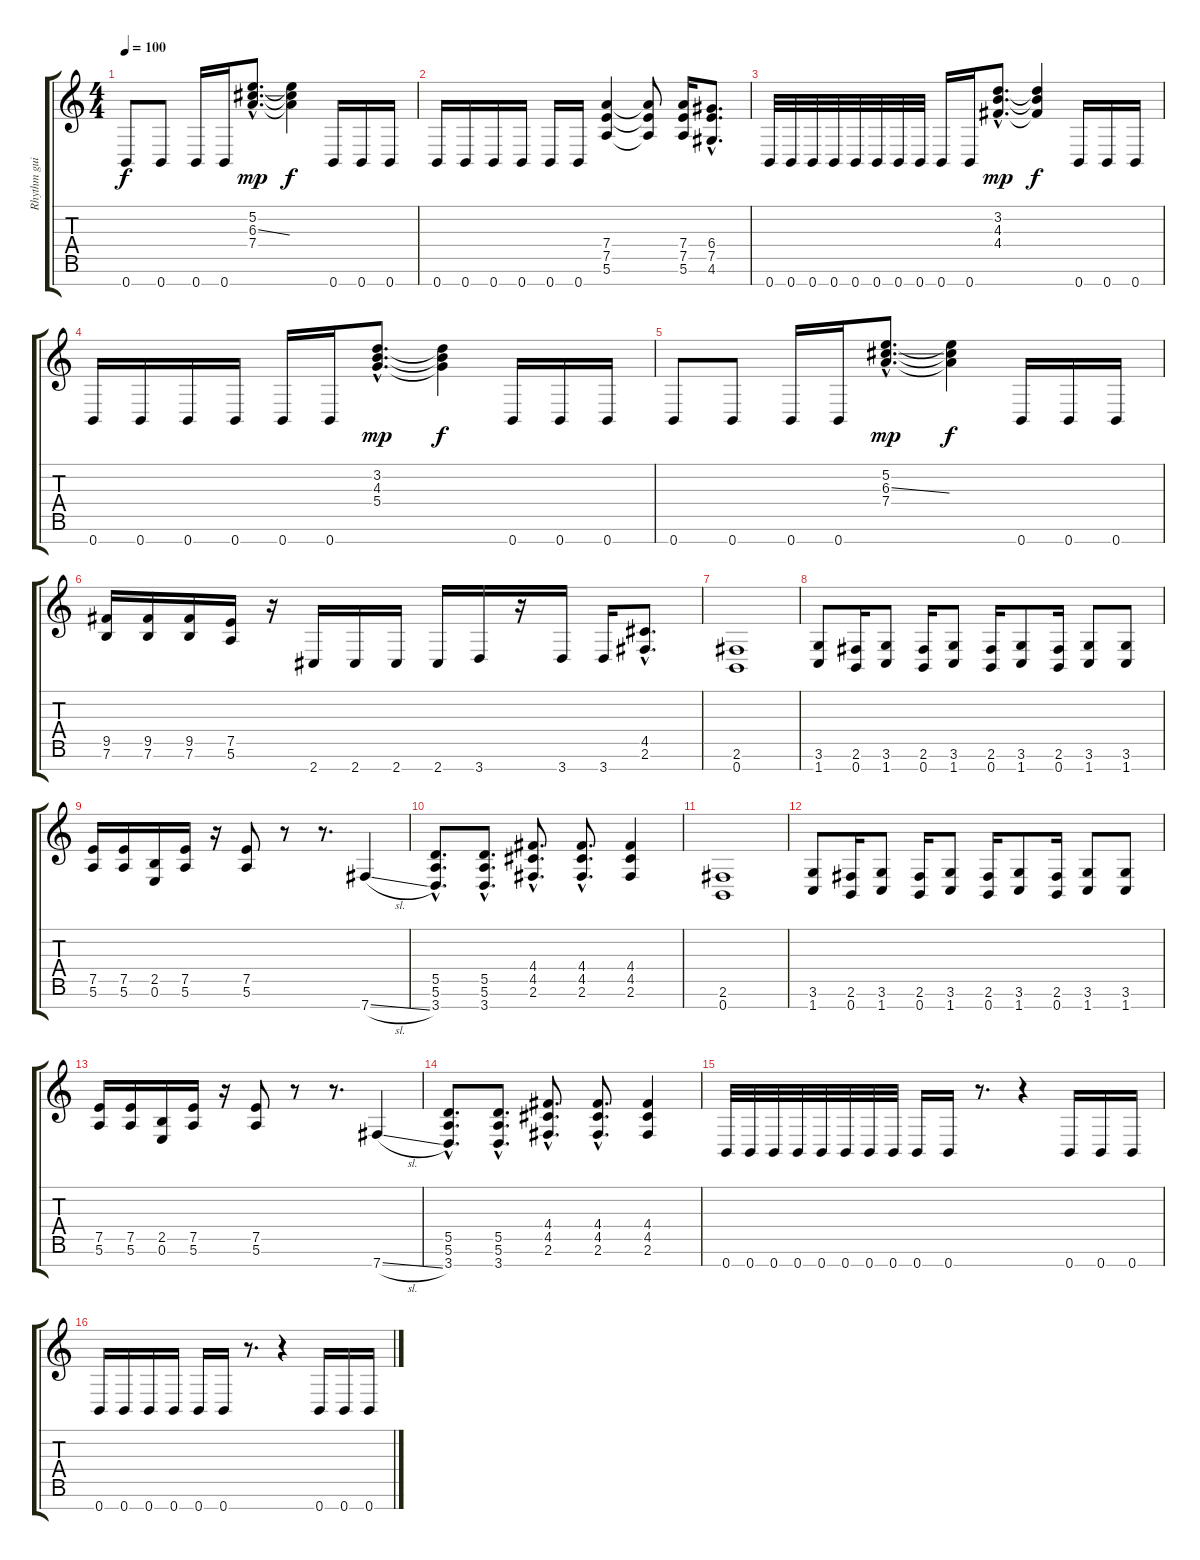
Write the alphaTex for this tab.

\track ("Rhythm guitar" "Rhythm gui") {instrument distortionguitar}
\staff {score tabs}
\tuning (E4 B3 G3 D3 A2 E2 B1) {hide}
\ts (4 4)
\tempo 100
\clef g2
\ks c
0.7.8{dy f} 0.7.8 0.7.16 0.7.16 (5.2{hac} 6.3{ss hac} 7.4{hac}).8{d dy mp} (5.2{t} 6.3{t} 7.4{t}).4{dy f} 0.7.16 0.7.16 0.7.16 |
0.7.16 0.7.16 0.7.16 0.7.16 0.7.16 0.7.16 (7.4 7.5 5.6).4 (7.4{t} 7.5{t} 5.6{t}).8 (7.4 7.5 5.6).16 (6.4{hac} 7.5{hac} 4.6{hac}).8{d} |
0.7.32 0.7.32 0.7.32 0.7.32 0.7.32 0.7.32 0.7.32 0.7.32 0.7.16 0.7.16 (3.2{hac} 4.3{hac} 4.4{hac}).8{d dy mp} (3.2{t} 4.3{t} 4.4{t}).4{dy f} 0.7.16 0.7.16 0.7.16 |
0.7.16 0.7.16 0.7.16 0.7.16 0.7.16 0.7.16 (3.2{hac} 4.3{hac} 5.4{hac}).8{d dy mp} (3.2{t} 4.3{t} 5.4{t}).4{dy f} 0.7.16 0.7.16 0.7.16 |
0.7.8 0.7.8 0.7.16 0.7.16 (5.2{hac} 6.3{ss hac} 7.4{hac}).8{d dy mp} (5.2{t} 6.3{t} 7.4{t}).4{dy f} 0.7.16 0.7.16 0.7.16 |
(9.5 7.6).16 (9.5 7.6).16 (9.5 7.6).16 (7.5 5.6).16 r.16 2.7.16 2.7.16 2.7.16 2.7.16 3.7.16 r.16 3.7.16 3.7.16 (4.5{hac} 2.6{hac}).8{d} |
(2.6 0.7).1 |
(3.6 1.7).8 (2.6 0.7).16 (3.6 1.7).8 (2.6 0.7).16 (3.6 1.7).8 (2.6 0.7).16 (3.6 1.7).8 (2.6 0.7).16 (3.6 1.7).8 (3.6 1.7).8 |
(7.5 5.6).16 (7.5 5.6).16 (2.5 0.6).16 (7.5 5.6).16 r.16 (7.5 5.6).8 r.8 r.8{d} 7.7{sl}.4 |
(5.5{hac} 5.6{hac} 3.7{hac}).8{d} (5.5{hac} 5.6{hac} 3.7{hac}).8{d} (4.4{hac} 4.5{hac} 2.6{hac}).8{d} (4.4{hac} 4.5{hac} 2.6{hac}).8{d} (4.4 4.5 2.6).4 |
(2.6 0.7).1 |
(3.6 1.7).8 (2.6 0.7).16 (3.6 1.7).8 (2.6 0.7).16 (3.6 1.7).8 (2.6 0.7).16 (3.6 1.7).8 (2.6 0.7).16 (3.6 1.7).8 (3.6 1.7).8 |
(7.5 5.6).16 (7.5 5.6).16 (2.5 0.6).16 (7.5 5.6).16 r.16 (7.5 5.6).8 r.8 r.8{d} 7.7{sl}.4 |
(5.5{hac} 5.6{hac} 3.7{hac}).8{d} (5.5{hac} 5.6{hac} 3.7{hac}).8{d} (4.4{hac} 4.5{hac} 2.6{hac}).8{d} (4.4{hac} 4.5{hac} 2.6{hac}).8{d} (4.4 4.5 2.6).4 |
0.7.32 0.7.32 0.7.32 0.7.32 0.7.32 0.7.32 0.7.32 0.7.32 0.7.16 0.7.16 r.8{d} r.4 0.7.16 0.7.16 0.7.16 |
0.7.16 0.7.16 0.7.16 0.7.16 0.7.16 0.7.16 r.8{d} r.4 0.7.16 0.7.16 0.7.16
